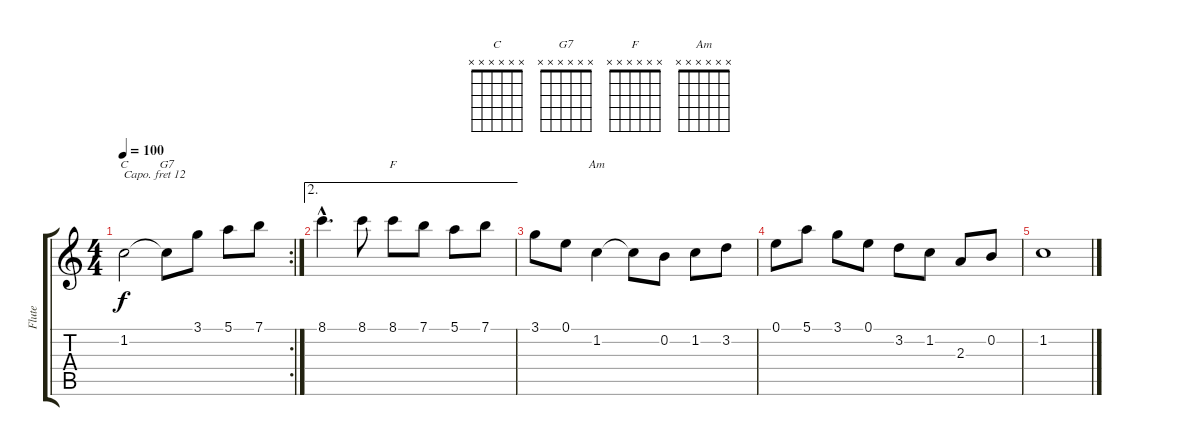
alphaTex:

\track ("Flute" "Flute") {instrument recorder}
\staff {score tabs}
\capo 12
\tuning (E4 B3 G3 D3 A2 E2) {hide}
\chord ("C" x x x x x x) {firstfret 0}
\chord ("G7" x x x x x x) {firstfret 0}
\chord ("F" x x x x x x) {firstfret 0}
\chord ("Am" x x x x x x) {firstfret 0}
\rc 2
\ts (4 4)
\tempo 100
\clef g2
\ks c
1.2.2{ch "C" dy f} 1.2{t}.8{ch "G7"} 3.1.8 5.1.8 7.1.8 |
\ae 2
8.1{hac}.4{d} 8.1.8 8.1.8{ch "F"} 7.1.8 5.1.8 7.1.8 |
3.1.8 0.1.8 1.2.4{ch "Am"} 1.2{t}.8 0.2.8 1.2.8 3.2.8 |
0.1.8 5.1.8 3.1.8 0.1.8 3.2.8 1.2.8 2.3.8 0.2.8 |
1.2.1
